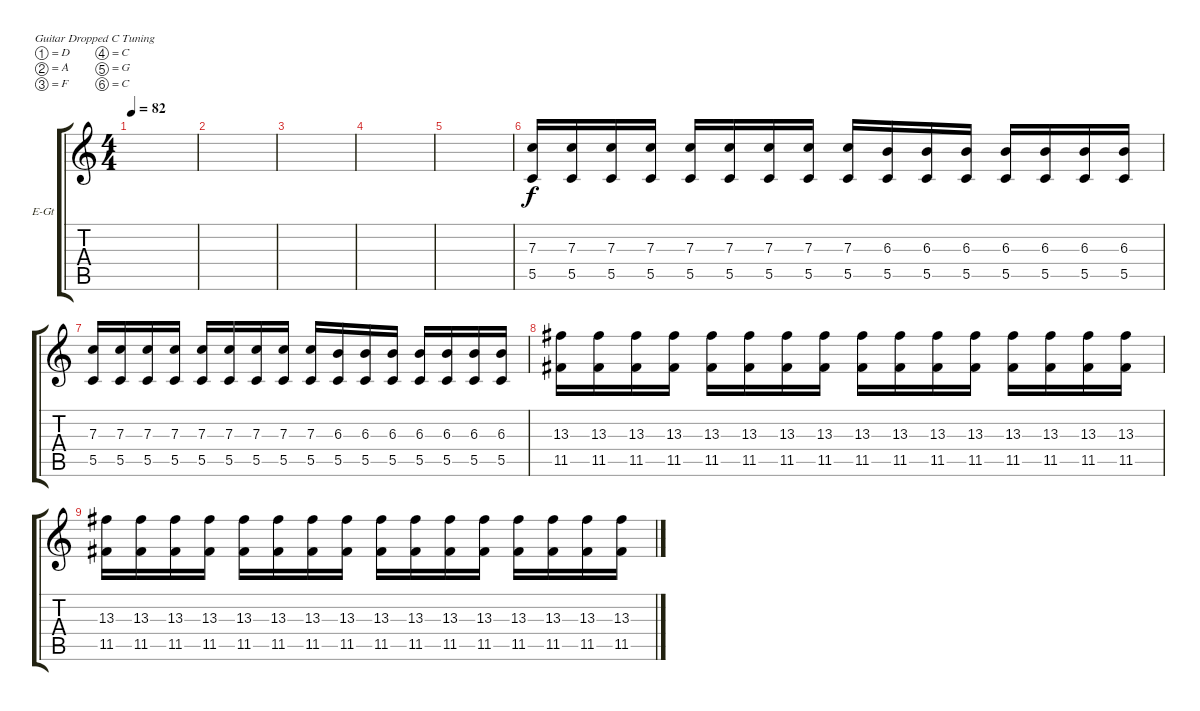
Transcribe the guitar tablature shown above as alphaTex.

\bracketExtendMode groupsimilarinstruments
\firstSystemTrackNameOrientation horizontal
\otherSystemsTrackNameOrientation horizontal
\track ("Adam - Solo" "E-Gt") {instrument overdrivenguitar}
\staff {score tabs}
\tuning (D4 A3 F3 C3 G2 C2)
\ts (4 4)
\tempo 82
\clef g2
\ks c
|
|
|
|
|
(5.5 7.3).16 (5.5 7.3).16 (5.5 7.3).16 (5.5 7.3).16 (5.5 7.3).16 (7.3 5.5).16 (7.3 5.5).16 (7.3 5.5).16 (7.3 5.5).16 (6.3 5.5).16 (6.3 5.5).16 (6.3 5.5).16 (6.3 5.5).16 (6.3 5.5).16 (6.3 5.5).16 (6.3 5.5).16 |
(5.5 7.3).16 (5.5 7.3).16 (5.5 7.3).16 (5.5 7.3).16 (5.5 7.3).16 (7.3 5.5).16 (7.3 5.5).16 (7.3 5.5).16 (7.3 5.5).16 (6.3 5.5).16 (6.3 5.5).16 (6.3 5.5).16 (6.3 5.5).16 (6.3 5.5).16 (6.3 5.5).16 (6.3 5.5).16 |
(11.5 13.3).16 (13.3 11.5).16 (11.5 13.3).16 (11.5 13.3).16 (11.5 13.3).16 (11.5 13.3).16 (11.5 13.3).16 (11.5 13.3).16 (11.5 13.3).16 (11.5 13.3).16 (11.5 13.3).16 (11.5 13.3).16 (11.5 13.3).16 (11.5 13.3).16 (11.5 13.3).16 (11.5 13.3).16 |
(11.5 13.3).16 (13.3 11.5).16 (11.5 13.3).16 (11.5 13.3).16 (11.5 13.3).16 (11.5 13.3).16 (11.5 13.3).16 (11.5 13.3).16 (11.5 13.3).16 (11.5 13.3).16 (11.5 13.3).16 (11.5 13.3).16 (11.5 13.3).16 (11.5 13.3).16 (11.5 13.3).16 (11.5 13.3).16
